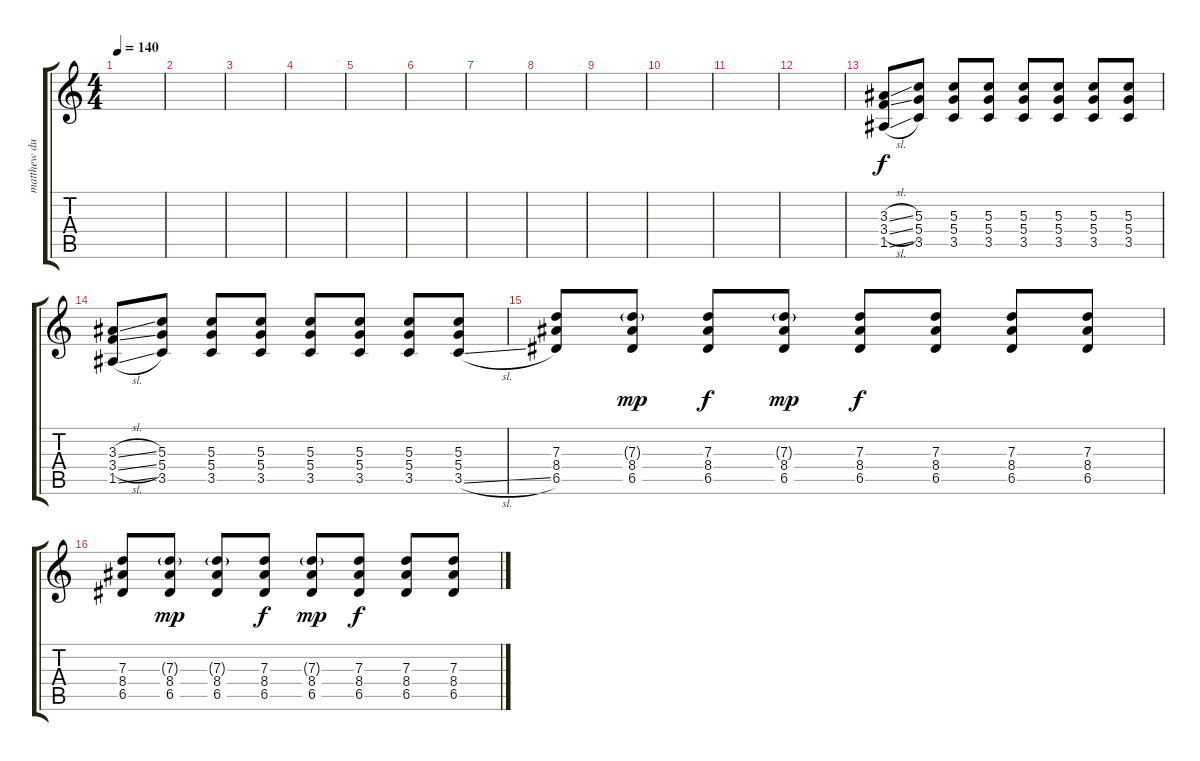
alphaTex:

\track ("matthew dub" "matthew du") {instrument acousticguitarsteel}
\staff {score tabs}
\tuning (E4 B3 G3 D3 A2 E2) {hide}
\ts (4 4)
\tempo 140
\clef g2
\ks c
|
|
|
|
|
|
|
|
|
|
|
|
(3.3{sl} 3.4{sl} 1.5{sl}).8 (5.3 5.4 3.5).8 (5.3 5.4 3.5).8 (5.3 5.4 3.5).8 (5.3 5.4 3.5).8 (5.3 5.4 3.5).8 (5.3 5.4 3.5).8 (5.3 5.4 3.5).8 |
(3.3{sl} 3.4{sl} 1.5{sl}).8 (5.3 5.4 3.5).8 (5.3 5.4 3.5).8 (5.3 5.4 3.5).8 (5.3 5.4 3.5).8 (5.3 5.4 3.5).8 (5.3 5.4 3.5).8 (5.3 5.4 3.5{sl}).8 |
(7.3 8.4 6.5).8 (7.3{g} 8.4 6.5).8{dy mp} (7.3 8.4 6.5).8{dy f} (7.3{g} 8.4 6.5).8{dy mp} (7.3 8.4 6.5).8{dy f} (7.3 8.4 6.5).8 (7.3 8.4 6.5).8 (7.3 8.4 6.5).8 |
(7.3 8.4 6.5).8 (7.3{g} 8.4 6.5).8{dy mp} (7.3{g} 8.4 6.5).8 (7.3 8.4 6.5).8{dy f} (7.3{g} 8.4 6.5).8{dy mp} (7.3 8.4 6.5).8{dy f} (7.3 8.4 6.5).8 (7.3 8.4 6.5).8
